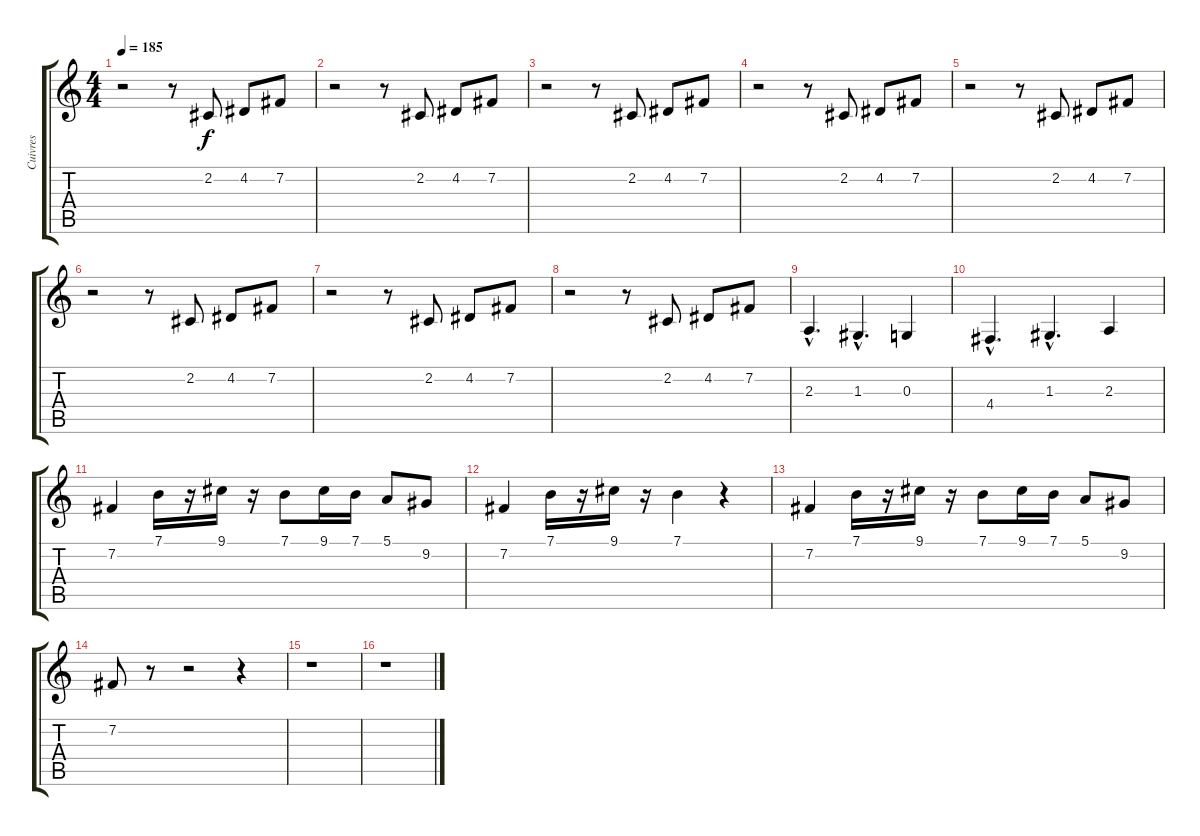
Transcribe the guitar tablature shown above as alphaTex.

\track ("Cuivres" "Cuivres") {instrument altosax}
\staff {score tabs}
\tuning (E4 B3 G3 D3 A2 E2) {hide}
\ts (4 4)
\tempo 185
\clef g2
\ks c
r.2{dy f} r.8 2.2.8 4.2.8 7.2.8 |
r.2 r.8 2.2.8 4.2.8 7.2.8 |
r.2 r.8 2.2.8 4.2.8 7.2.8 |
r.2 r.8 2.2.8 4.2.8 7.2.8 |
r.2 r.8 2.2.8 4.2.8 7.2.8 |
r.2 r.8 2.2.8 4.2.8 7.2.8 |
r.2 r.8 2.2.8 4.2.8 7.2.8 |
r.2 r.8 2.2.8 4.2.8 7.2.8 |
2.3{hac}.4{d} 1.3{hac}.4{d} 0.3.4 |
4.4{hac}.4{d} 1.3{hac}.4{d} 2.3.4 |
7.2.4 7.1.16 r.16 9.1.16 r.16 7.1.8 9.1.16 7.1.16 5.1.8 9.2.8 |
7.2.4 7.1.16 r.16 9.1.16 r.16 7.1.4 r.4 |
7.2.4 7.1.16 r.16 9.1.16 r.16 7.1.8 9.1.16 7.1.16 5.1.8 9.2.8 |
7.2.8 r.8 r.2 r.4 |
r.1 |
r.1
